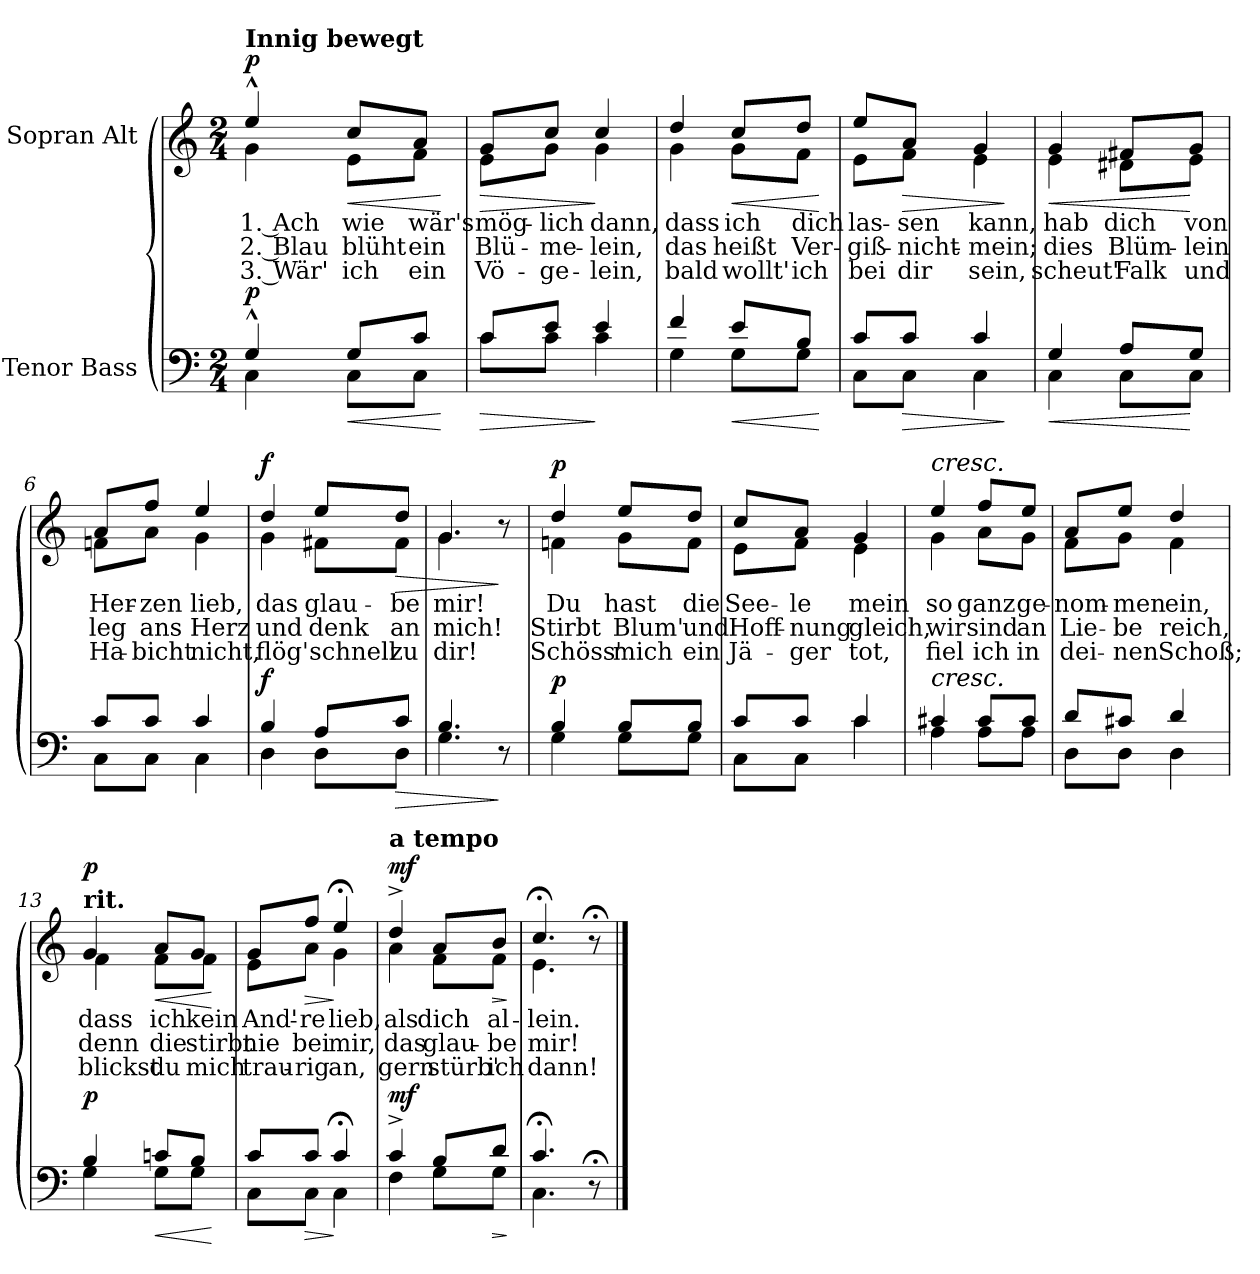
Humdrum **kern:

**kern	**dynam	**kern	**text	**text	**text	**dynam
*part2	*part2	*part1	*part1	*part1	*part1	*part1
*staff2	*staff2	*staff1	*staff1	*staff1	*staff1	*staff1
*I"Tenor Bass	*	*I"Sopran Alt	*	*	*	*
*clefF4	*	*clefG2	*	*	*	*
*k[]	*	*k[]	*	*	*	*
*M2/4	*	*M2/4	*	*	*	*
=1	=1	=1	=1	=1	=1	=1
*^	*	*^	*	*	*	*
!	!	!	!LO:TX:a:B:t=Innig bewegt	!	!	!	!	!
!	!	!LO:DY:a	!	!	!	!	!	!LO:DY:a
4G^^/	4C\	p	4ee^^/	4g\	1. Ach	2. Blau	3. Wär'	p
!	!	!LO:HP:b	!	!	!	!	!	!LO:HP:b
8G/L	8C\L	<	8cc/L	8e\L	wie	blüht	ich	<
8c/J	8C\J	.	8a/J	8f\J	wär's	ein	ein	.
*v	*v	*	*	*	*	*	*	*
*	*	*v	*v	*	*	*	*
.	[	.	.	.	.	[
=2	=2	=2	=2	=2	=2	=2
!	!LO:HP:b	!	!	!	!	!LO:HP:b
*^	*	*^	*	*	*	*
8c/L	8c\L	>	8g/L	8e\L	mög-	Blü-	Vö-	>
8e/J	8c\J	.	8cc/J	8g\J	-lich	-me-	-ge-	.
4e/	4c\	]	4cc/	4g\	dann,	-lein,	-lein,	]
=3	=3	=3	=3	=3	=3	=3	=3	=3
4f/	4G\	.	4dd/	4g\	dass	das	bald	.
!	!	!LO:HP:b	!	!	!	!	!	!LO:HP:b
8e/L	8G\L	<	8cc/L	8g\L	ich	heißt	wollt'	<
8B/J	8G\J	.	8dd/J	8f\J	dich	Ver-	ich	.
*v	*v	*	*	*	*	*	*	*
*	*	*v	*v	*	*	*	*
.	[	.	.	.	.	[
=4	=4	=4	=4	=4	=4	=4
*^	*	*^	*	*	*	*
8c/L	8C\L	.	8ee/L	8e\L	las-	-giß-	bei	.
!	!	!LO:HP:b	!	!	!	!	!	!LO:HP:b
8c/J	8C\J	>	8a/J	8f\J	-sen	-nicht-	dir	>
4c/	4C\	.	4g/	4e\	kann,	-mein;	sein,	.
*v	*v	*	*	*	*	*	*	*
*	*	*v	*v	*	*	*	*
.	]	.	.	.	.	]
!!LO:LB:g=z
=5	=5	=5	=5	=5	=5	=5
!	!LO:HP:b	!	!	!	!	!LO:HP:b
*^	*	*^	*	*	*	*
4G/	4C\	<	4g/	4e\	hab	dies	scheut'	<
8A/L	8C\L	.	8f#X/L	8d#X\L	dich	Blüm-	Falk	.
8G/J	8C\J	[	8g/J	8e\J	von	-lein	und	[
=6	=6	=6	=6	=6	=6	=6	=6	=6
8c/L	8C\L	.	8a/L	8fn\L	Her-	leg	Ha-	.
8c/J	8C\J	.	8ff/J	8a\J	-zen	ans	-bicht	.
4c/	4C\	.	4ee/	4g\	lieb,	Herz	nicht,	.
=7	=7	=7	=7	=7	=7	=7	=7	=7
!	!	!LO:DY:a	!	!	!	!	!	!LO:DY:a
4B/	4D\	f	4dd/	4g\	das	und	flög'	f
8A/L	8D\L	.	8ee/L	8f#X\L	glau-	denk	schnell	.
!	!	!LO:HP:b	!	!	!	!	!	!LO:HP:b
8c/J	8D\J	>	8dd/J	8f#\J	-be	an	zu	>
=8	=8	=8	=8	=8	=8	=8	=8	=8
4.B/	4.G\	.	4.g/	4.g\	mir!	mich!	dir!	.
8r	8ryy	]	8r	8ryy	.	.	.	]
!!LO:LB:g=z	!!
=9	=9	=9	=9	=9	=9	=9	=9	=9
!	!	!LO:DY:a	!	!	!	!	!	!LO:DY:a
4B/	4G\	p	4dd/	4fn\	Du	Stirbt	Schöss'	p
8B/L	8G\L	.	8ee/L	8g\L	hast	Blum'	mich	.
8B/J	8G\J	.	8dd/J	8f\J	die	und	ein	.
=10	=10	=10	=10	=10	=10	=10	=10	=10
8c/L	8C\L	.	8cc/L	8e\L	See-	Hoff-	Jä-	.
8c/J	8C\J	.	8a/J	8f\J	-le	-nung	-ger	.
4c/	4c\	.	4g/	4e\	mein	gleich,	tot,	.
=11	=11	=11	=11	=11	=11	=11	=11	=11
!	!	!	!LO:TX:a:i:t=cresc.	!	!	!	!	!
!LO:TX:a:i:t=cresc.	!	!	!	!	!	!	!	!
4c#X/	4A\	.	4ee/	4g\	so	wir	fiel	.
8c#/L	8A\L	.	8ff/L	8a\L	ganz	sind	ich	.
8c#/J	8A\J	.	8ee/J	8g\J	ge-	an	in	.
=12	=12	=12	=12	=12	=12	=12	=12	=12
8d/L	8D\L	.	8a/L	8f\L	-nom-	Lie-	dei-	.
8c#X/J	8D\J	.	8ee/J	8g\J	-men	-be	-nen	.
4d/	4D\	.	4dd/	4f\	ein,	reich,	Schoß;	.
!!LO:LB:g=z	!!
=13	=13	=13	=13	=13	=13	=13	=13	=13
!	!	!	!LO:TX:a:B:t=rit.	!	!	!	!	!
!	!	!LO:DY:a	!	!	!	!	!	!LO:DY:a
4B/	4G\	p	4g/	4f\	dass	denn	blickst	p
!	!	!LO:HP:b	!	!	!	!	!	!LO:HP:b
8cn/L	8G\L	<	8a/L	8f\L	ich	die	du	<
8B/J	8G\J	.	8g/J	8f\J	kein	stirbt	mich	.
*v	*v	*	*	*	*	*	*	*
*	*	*v	*v	*	*	*	*
.	[	.	.	.	.	[
=14	=14	=14	=14	=14	=14	=14
*^	*	*^	*	*	*	*
8c/L	8C\L	.	8g/L	8e\L	And'-	nie	trau-	.
!	!	!LO:HP:b	!	!	!	!	!	!LO:HP:b
8c/J	8C\J	>	8ff/J	8a\J	-re	bei	-rig	>
4c;</	4C\	]	4ee;</	4g\	lieb,	mir,	an,	]
=15	=15	=15	=15	=15	=15	=15	=15	=15
!	!	!	!LO:TX:a:B:t=a tempo	!	!	!	!	!
!	!	!LO:DY:a	!	!	!	!	!	!LO:DY:a
4c^/	4F\	mf	4dd^/	4a\	als	das	gern	mf
8B/L	8G\L	.	8a/L	8f\L	dich	glau-	stürb'	.
!	!	!LO:HP:b	!	!	!	!	!	!LO:HP:b
8d/J	8G\J	>	8b/J	8f\J	al-	-be	ich	>
*v	*v	*	*	*	*	*	*	*
*	*	*v	*v	*	*	*	*
.	]	.	.	.	.	]
=16	=16	=16	=16	=16	=16	=16
*^	*	*^	*	*	*	*
4.c;</	4.C\	.	4.cc;</	4.e\	-lein.	mir!	dann!	.
8r;<	8ryy	.	8r;<	8ryy	.	.	.	.
*v	*v	*	*	*	*	*	*	*
*	*	*v	*v	*	*	*	*
==	==	==	==	==	==	==
*-	*-	*-	*-	*-	*-	*-
